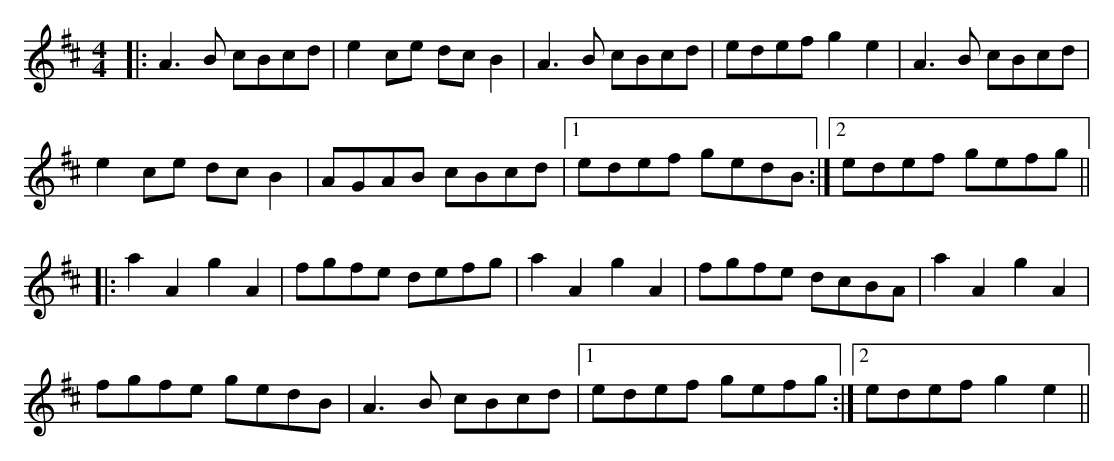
X:1
M:4/4
K:Amix
|:A3 B cBcd|e2 ce dc B2|A3 B cBcd|edef g2 e2|A3 B cBcd|
e2 ce dc B2|AGAB cBcd|1 edef gedB:|2 edef gefg||
|:a2 A2 g2 A2|fgfe defg|a2 A2 g2 A2|fgfe dcBA|a2 A2 g2 A2|
fgfe gedB|A3 B cBcd|1 edef gefg:|2 edef g2 e2||
